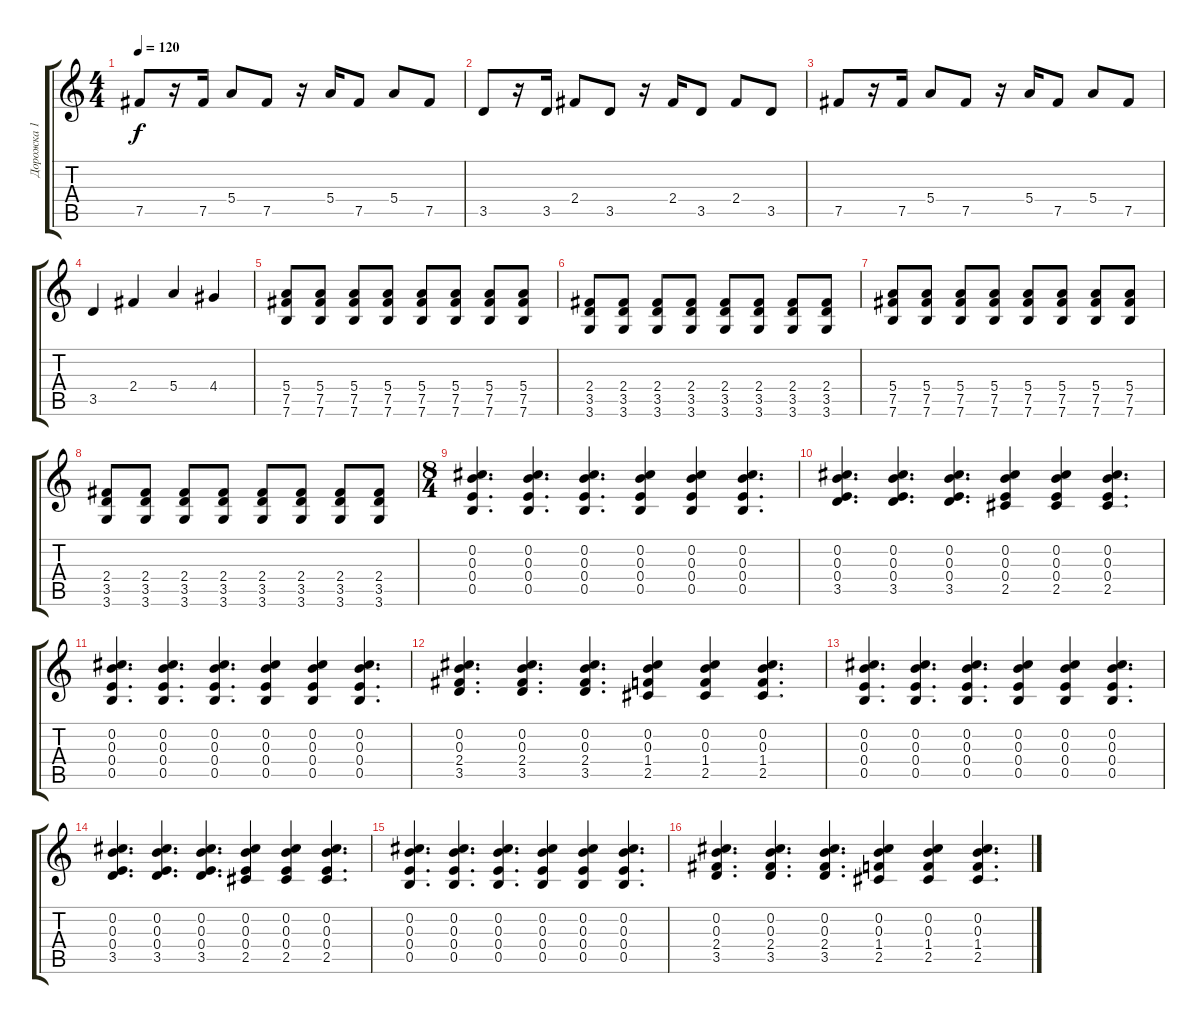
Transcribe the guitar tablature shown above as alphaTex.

\track ("Дорожка 1" "Дорожка 1") {instrument acousticguitarsteel}
\staff {score tabs}
\tuning (Gb4 Db4 B3 E3 B2 E2) {hide}
\ts (4 4)
\tempo 120
\clef g2
\ks c
7.5.8{dy f} r.16 7.5.16 5.4.8 7.5.8 r.16 5.4.16 7.5.8 5.4.8 7.5.8 |
3.5.8 r.16 3.5.16 2.4.8 3.5.8 r.16 2.4.16 3.5.8 2.4.8 3.5.8 |
7.5.8 r.16 7.5.16 5.4.8 7.5.8 r.16 5.4.16 7.5.8 5.4.8 7.5.8 |
3.5.4 2.4.4 5.4.4 4.4.4 |
(5.4 7.5 7.6).8 (5.4 7.5 7.6).8 (5.4 7.5 7.6).8 (5.4 7.5 7.6).8 (5.4 7.5 7.6).8 (5.4 7.5 7.6).8 (5.4 7.5 7.6).8 (5.4 7.5 7.6).8 |
(2.4 3.5 3.6).8 (2.4 3.5 3.6).8 (2.4 3.5 3.6).8 (2.4 3.5 3.6).8 (2.4 3.5 3.6).8 (2.4 3.5 3.6).8 (2.4 3.5 3.6).8 (2.4 3.5 3.6).8 |
(5.4 7.5 7.6).8 (5.4 7.5 7.6).8 (5.4 7.5 7.6).8 (5.4 7.5 7.6).8 (5.4 7.5 7.6).8 (5.4 7.5 7.6).8 (5.4 7.5 7.6).8 (5.4 7.5 7.6).8 |
(2.4 3.5 3.6).8 (2.4 3.5 3.6).8 (2.4 3.5 3.6).8 (2.4 3.5 3.6).8 (2.4 3.5 3.6).8 (2.4 3.5 3.6).8 (2.4 3.5 3.6).8 (2.4 3.5 3.6).8 |
\ts (8 4)
(0.2 0.3 0.4 0.5).4{d} (0.2 0.3 0.4 0.5).4{d} (0.2 0.3 0.4 0.5).4{d} (0.2 0.3 0.4 0.5).4 (0.2 0.3 0.4 0.5).4 (0.2 0.3 0.4 0.5).4{d} |
(0.2 0.3 0.4 3.5).4{d} (0.2 0.3 0.4 3.5).4{d} (0.2 0.3 0.4 3.5).4{d} (0.2 0.3 0.4 2.5).4 (0.2 0.3 0.4 2.5).4 (0.2 0.3 0.4 2.5).4{d} |
(0.2 0.3 0.4 0.5).4{d} (0.2 0.3 0.4 0.5).4{d} (0.2 0.3 0.4 0.5).4{d} (0.2 0.3 0.4 0.5).4 (0.2 0.3 0.4 0.5).4 (0.2 0.3 0.4 0.5).4{d} |
(0.2 0.3 2.4 3.5).4{d} (0.2 0.3 2.4 3.5).4{d} (0.2 0.3 2.4 3.5).4{d} (0.2 0.3 1.4 2.5).4 (0.2 0.3 1.4 2.5).4 (0.2 0.3 1.4 2.5).4{d} |
(0.2 0.3 0.4 0.5).4{d} (0.2 0.3 0.4 0.5).4{d} (0.2 0.3 0.4 0.5).4{d} (0.2 0.3 0.4 0.5).4 (0.2 0.3 0.4 0.5).4 (0.2 0.3 0.4 0.5).4{d} |
(0.2 0.3 0.4 3.5).4{d} (0.2 0.3 0.4 3.5).4{d} (0.2 0.3 0.4 3.5).4{d} (0.2 0.3 0.4 2.5).4 (0.2 0.3 0.4 2.5).4 (0.2 0.3 0.4 2.5).4{d} |
(0.2 0.3 0.4 0.5).4{d} (0.2 0.3 0.4 0.5).4{d} (0.2 0.3 0.4 0.5).4{d} (0.2 0.3 0.4 0.5).4 (0.2 0.3 0.4 0.5).4 (0.2 0.3 0.4 0.5).4{d} |
(0.2 0.3 2.4 3.5).4{d} (0.2 0.3 2.4 3.5).4{d} (0.2 0.3 2.4 3.5).4{d} (0.2 0.3 1.4 2.5).4 (0.2 0.3 1.4 2.5).4 (0.2 0.3 1.4 2.5).4{d}
